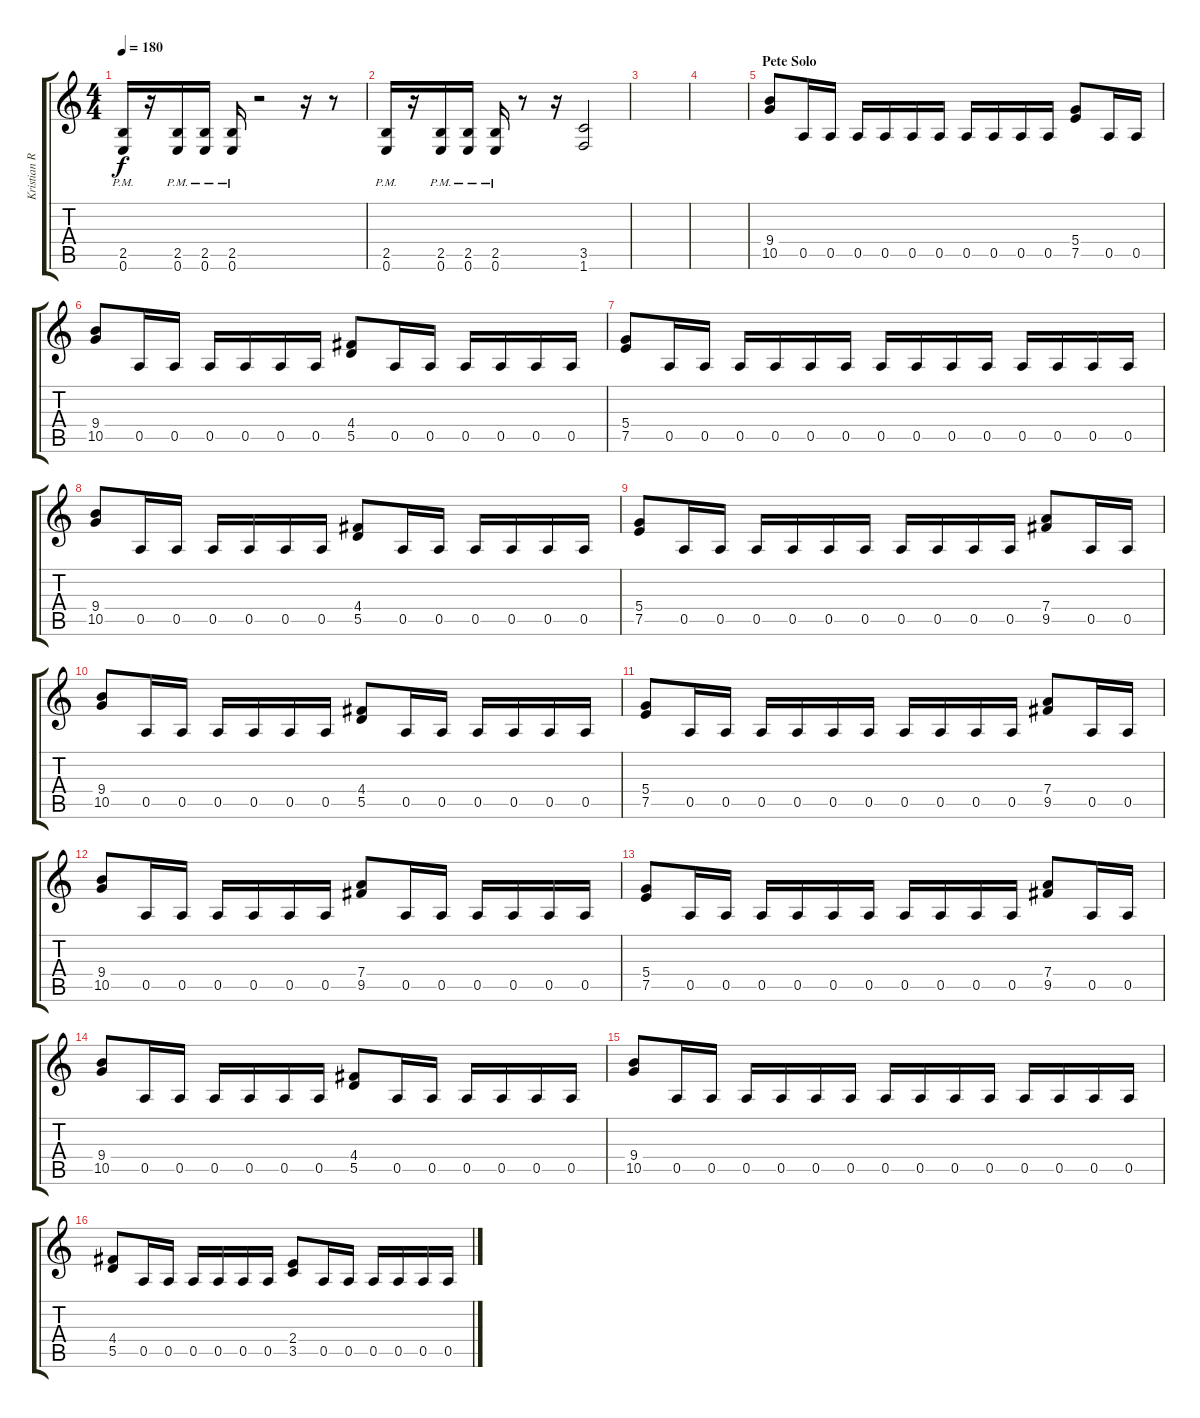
\track ("Kristian Ranta" "Kristian R") {instrument distortionguitar}
\staff {score tabs}
\tuning (E4 B3 G3 D3 A2 E2) {hide}
\ts (4 4)
\tempo 180
\clef g2
\ks c
(2.5{pm} 0.6{pm}).16{dy f} r.16 (2.5{pm} 0.6{pm}).16 (2.5{pm} 0.6{pm}).16 (2.5{pm} 0.6{pm}).16 r.2 r.16 r.8 |
(2.5{pm} 0.6{pm}).16 r.16 (2.5{pm} 0.6{pm}).16 (2.5{pm} 0.6{pm}).16 (2.5{pm} 0.6{pm}).16 r.8 r.16 (3.5 1.6).2 |
|
|
\section ("" "Pete Solo")
(9.4 10.5).8{volume 12} 0.5.16 0.5.16 0.5.16 0.5.16 0.5.16 0.5.16 0.5.16 0.5.16 0.5.16 0.5.16 (5.4 7.5).8 0.5.16 0.5.16 |
(9.4 10.5).8 0.5.16 0.5.16 0.5.16 0.5.16 0.5.16 0.5.16 (4.4 5.5).8 0.5.16 0.5.16 0.5.16 0.5.16 0.5.16 0.5.16 |
(5.4 7.5).8 0.5.16 0.5.16 0.5.16 0.5.16 0.5.16 0.5.16 0.5.16 0.5.16 0.5.16 0.5.16 0.5.16 0.5.16 0.5.16 0.5.16 |
(9.4 10.5).8 0.5.16 0.5.16 0.5.16 0.5.16 0.5.16 0.5.16 (4.4 5.5).8 0.5.16 0.5.16 0.5.16 0.5.16 0.5.16 0.5.16 |
(5.4 7.5).8 0.5.16 0.5.16 0.5.16 0.5.16 0.5.16 0.5.16 0.5.16 0.5.16 0.5.16 0.5.16 (7.4 9.5).8 0.5.16 0.5.16 |
(9.4 10.5).8 0.5.16 0.5.16 0.5.16 0.5.16 0.5.16 0.5.16 (4.4 5.5).8 0.5.16 0.5.16 0.5.16 0.5.16 0.5.16 0.5.16 |
(5.4 7.5).8 0.5.16 0.5.16 0.5.16 0.5.16 0.5.16 0.5.16 0.5.16 0.5.16 0.5.16 0.5.16 (7.4 9.5).8 0.5.16 0.5.16 |
(9.4 10.5).8 0.5.16 0.5.16 0.5.16 0.5.16 0.5.16 0.5.16 (7.4 9.5).8 0.5.16 0.5.16 0.5.16 0.5.16 0.5.16 0.5.16 |
(5.4 7.5).8 0.5.16 0.5.16 0.5.16 0.5.16 0.5.16 0.5.16 0.5.16 0.5.16 0.5.16 0.5.16 (7.4 9.5).8 0.5.16 0.5.16 |
(9.4 10.5).8 0.5.16 0.5.16 0.5.16 0.5.16 0.5.16 0.5.16 (4.4 5.5).8 0.5.16 0.5.16 0.5.16 0.5.16 0.5.16 0.5.16 |
(9.4 10.5).8 0.5.16 0.5.16 0.5.16 0.5.16 0.5.16 0.5.16 0.5.16 0.5.16 0.5.16 0.5.16 0.5.16 0.5.16 0.5.16 0.5.16 |
(4.4 5.5).8 0.5.16 0.5.16 0.5.16 0.5.16 0.5.16 0.5.16 (2.4 3.5).8 0.5.16 0.5.16 0.5.16 0.5.16 0.5.16 0.5.16
